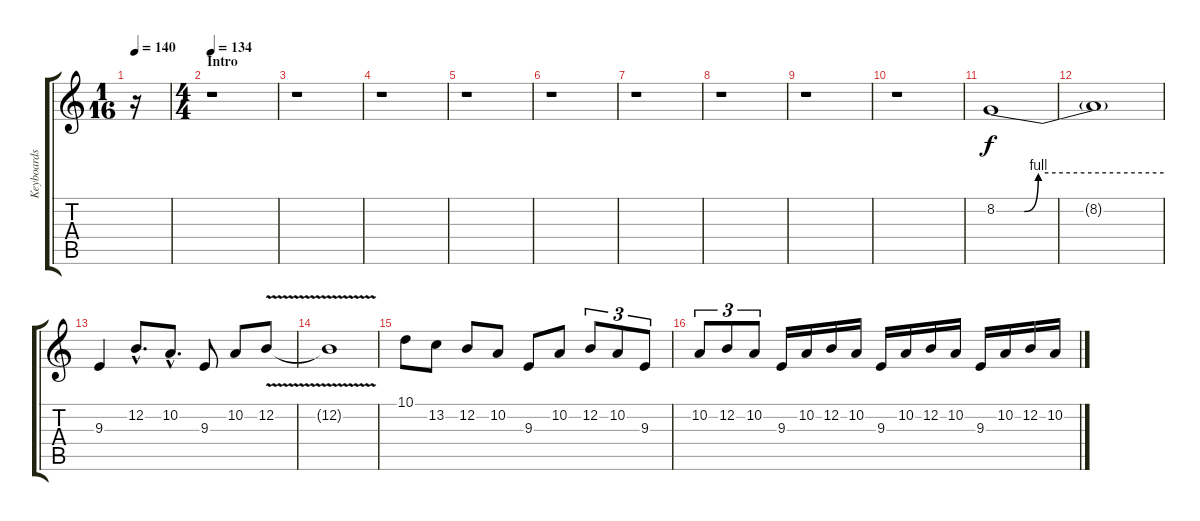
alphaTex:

\track ("Keyboards 2" "Keyboards ") {instrument pad3polysynth}
\staff {score tabs}
\tuning (E4 B3 G3 D3 A2 E2) {hide}
\ts (1 16)
\tempo 140
\clef g2
\ks c
r.16{dy f instrument pad3polysynth} |
\ts (4 4)
\section ("" "Intro")
\tempo 134
r.1 |
r.1 |
r.1 |
r.1 |
r.1 |
r.1 |
r.1 |
r.1 |
r.1 |
8.2{be (custom 0 0 10 0 15 4 60 4)}.1 |
8.2{t}.1 |
9.3.4 12.2{hac}.8{d} 10.2{hac}.8{d} 9.3.8 10.2.8 12.2{v}.8 |
12.2{t}.1 |
10.1.8 13.2.8 12.2.8 10.2.8 9.3.8 10.2.8 12.2.8{tu (3 2)} 10.2.8{tu (3 2)} 9.3.8{tu (3 2)} |
10.2.8{tu (3 2)} 12.2.8{tu (3 2)} 10.2.8{tu (3 2)} 9.3.16 10.2.16 12.2.16 10.2.16 9.3.16 10.2.16 12.2.16 10.2.16 9.3.16 10.2.16 12.2.16 10.2.16
